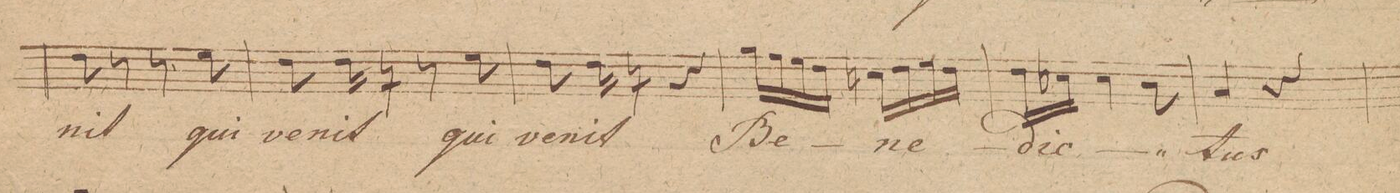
**kern	**text
*I"Tenore 1mo	*
*clefC4	*
*k[b-]	*
*M2/4	*
8c\	-nit
8r	.
8r	.
8d\	qui
=20	=20
8c\	ve-
16c\	-nit
16r	.
8r	.
8d\	qui
=21	=21
8c\	ve-
16c\	-nit
16r	.
4r	.
=22	=22
16f\LL	Be-
16e\	.
16d\	.
16c\JJ	.
16Bn\LL	-ne-
16c\	.
16d\	.
16c\JJ	.
=23	=23
16c\LL	-dic-
16B-X\JJ	.
4B-\	.
8A\	.
=24	=24
4G/	-tus
4r	.
=25	=25
*-	*-
